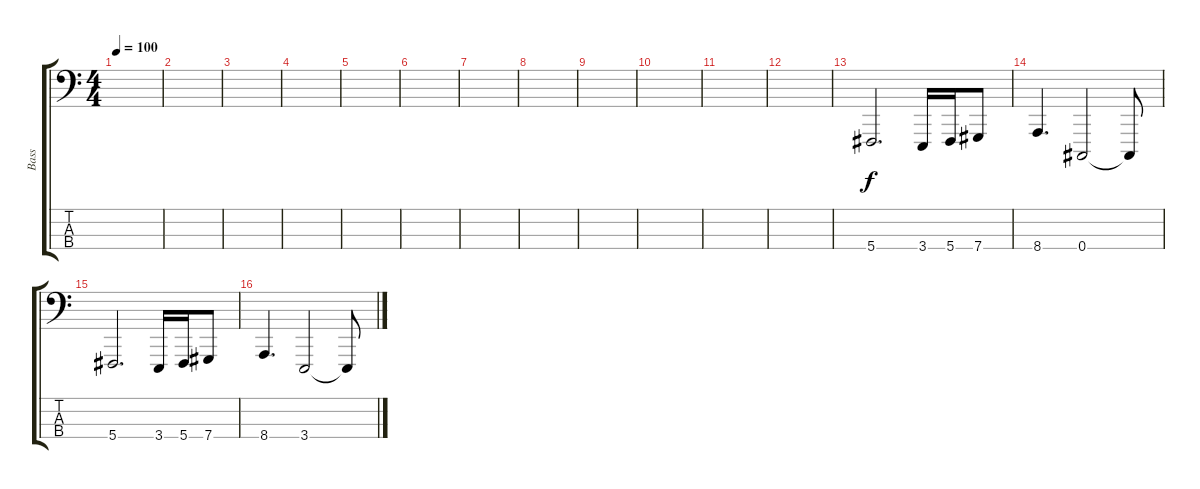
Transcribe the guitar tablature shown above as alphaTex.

\track ("Bass" "Bass") {instrument lead2sawtooth}
\staff {score tabs}
\tuning (Gb2 Db2 Ab1 Db1) {hide}
\ts (4 4)
\tempo 100
\clef f4
\ks c
|
|
|
|
|
|
|
|
|
|
|
|
5.4.2{d} 3.4.16 5.4.16 7.4.8 |
8.4.4{d} 0.4.2 0.4{t}.8 |
5.4.2{d} 3.4.16 5.4.16 7.4.8 |
8.4.4{d} 3.4.2 3.4{t}.8
